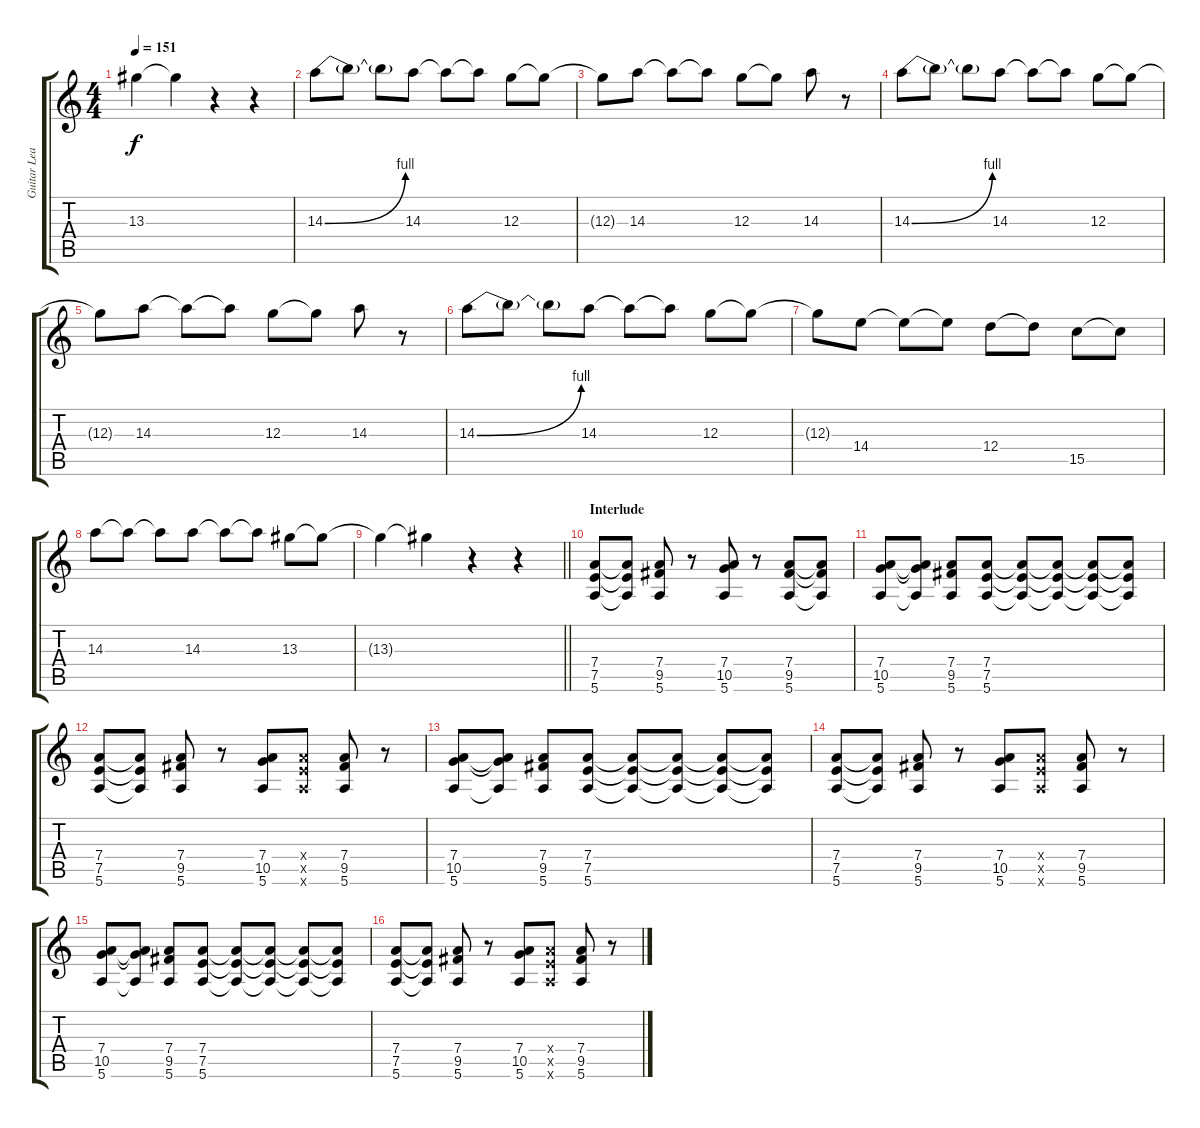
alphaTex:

\track ("Guitar Lead" "Guitar Lea") {instrument distortionguitar}
\staff {score tabs}
\tuning (E4 B3 G3 D3 A2 E2) {hide}
\ts (4 4)
\tempo 151
\clef g2
\ks c
13.3{t}.4{dy f} 13.3{t}.4 r.4 r.4 |
14.3{be (bend 0 0 60 4)}.8 14.3{t}.8 14.3{t}.8 14.3.8 14.3{t}.8 14.3{t}.8 12.3.8 12.3{t}.8 |
12.3{t}.8 14.3.8 14.3{t}.8 14.3{t}.8 12.3.8 12.3{t}.8 14.3.8 r.8 |
14.3{be (bend 0 0 60 4)}.8 14.3{t}.8 14.3{t}.8 14.3.8 14.3{t}.8 14.3{t}.8 12.3.8 12.3{t}.8 |
12.3{t}.8 14.3.8 14.3{t}.8 14.3{t}.8 12.3.8 12.3{t}.8 14.3.8 r.8 |
14.3{be (bend 0 0 60 4)}.8 14.3{t}.8 14.3{t}.8 14.3.8 14.3{t}.8 14.3{t}.8 12.3.8 12.3{t}.8 |
12.3{t}.8 14.4.8 14.4{t}.8 14.4{t}.8 12.4.8 12.4{t}.8 15.5.8 15.5{t}.8 |
14.3.8 14.3{t}.8 14.3{t}.8 14.3.8 14.3{t}.8 14.3{t}.8 13.3.8 13.3{t}.8 |
\barLineRight lightlight
13.3{t}.4 13.3{t}.4 r.4 r.4 |
\section ("" "Interlude")
(7.4 7.5 5.6).8 (7.4{t} 7.5{t} 5.6{t}).8 (7.4 9.5 5.6).8 r.8 (7.4 10.5 5.6).8 r.8 (7.4 9.5 5.6).8 (7.4{t} 9.5{t} 5.6{t}).8 |
(7.4 10.5 5.6).8 (7.4{t} 10.5{t} 5.6{t}).8 (7.4 9.5 5.6).8 (7.4 7.5 5.6).8 (7.4{t} 7.5{t} 5.6{t}).8 (7.4{t} 7.5{t} 5.6{t}).8 (7.4{t} 7.5{t} 5.6{t}).8 (7.4{t} 7.5{t} 5.6{t}).8 |
(7.4 7.5 5.6).8 (7.4{t} 7.5{t} 5.6{t}).8 (7.4 9.5 5.6).8 r.8 (7.4 10.5 5.6).8 (7.4{x} 7.5{x} 5.6{x}).8 (7.4 9.5 5.6).8 r.8 |
(7.4 10.5 5.6).8 (7.4{t} 10.5{t} 5.6{t}).8 (7.4 9.5 5.6).8 (7.4 7.5 5.6).8 (7.4{t} 7.5{t} 5.6{t}).8 (7.4{t} 7.5{t} 5.6{t}).8 (7.4{t} 7.5{t} 5.6{t}).8 (7.4{t} 7.5{t} 5.6{t}).8 |
(7.4 7.5 5.6).8 (7.4{t} 7.5{t} 5.6{t}).8 (7.4 9.5 5.6).8 r.8 (7.4 10.5 5.6).8 (7.4{x} 7.5{x} 5.6{x}).8 (7.4 9.5 5.6).8 r.8 |
(7.4 10.5 5.6).8 (7.4{t} 10.5{t} 5.6{t}).8 (7.4 9.5 5.6).8 (7.4 7.5 5.6).8 (7.4{t} 7.5{t} 5.6{t}).8 (7.4{t} 7.5{t} 5.6{t}).8 (7.4{t} 7.5{t} 5.6{t}).8 (7.4{t} 7.5{t} 5.6{t}).8 |
(7.4 7.5 5.6).8 (7.4{t} 7.5{t} 5.6{t}).8 (7.4 9.5 5.6).8 r.8 (7.4 10.5 5.6).8 (7.4{x} 7.5{x} 5.6{x}).8 (7.4 9.5 5.6).8 r.8
